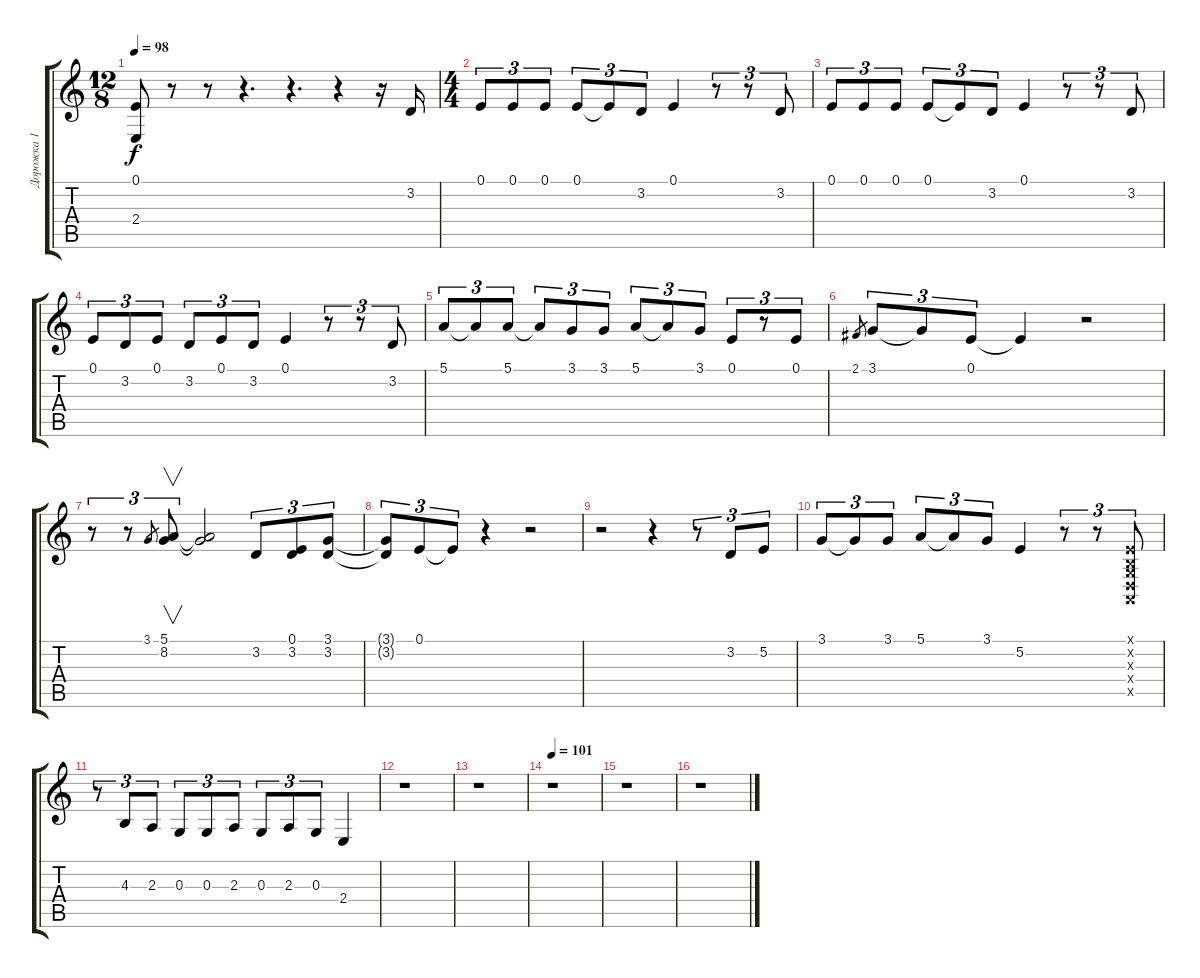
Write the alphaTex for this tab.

\track ("Дорожка 1" "Дорожка 1") {instrument brasssection}
\staff {score tabs}
\tuning (E4 B3 G3 D3 A2 E2) {hide}
\ts (12 8)
\tempo 98
\clef g2
\ks c
(0.1 2.4).8{dy f} r.8 r.8 r.4{d} r.4{d} r.4 r.16 3.2.16 |
\ts (4 4)
0.1.8{tu (3 2)} 0.1.8{tu (3 2)} 0.1.8{tu (3 2)} 0.1.8{tu (3 2)} 0.1{t}.8{tu (3 2)} 3.2.8{tu (3 2)} 0.1.4 r.8{tu (3 2)} r.8{tu (3 2)} 3.2.8{tu (3 2)} |
0.1.8{tu (3 2)} 0.1.8{tu (3 2)} 0.1.8{tu (3 2)} 0.1.8{tu (3 2)} 0.1{t}.8{tu (3 2)} 3.2.8{tu (3 2)} 0.1.4 r.8{tu (3 2)} r.8{tu (3 2)} 3.2.8{tu (3 2)} |
0.1.8{tu (3 2)} 3.2.8{tu (3 2)} 0.1.8{tu (3 2)} 3.2.8{tu (3 2)} 0.1.8{tu (3 2)} 3.2.8{tu (3 2)} 0.1.4 r.8{tu (3 2)} r.8{tu (3 2)} 3.2.8{tu (3 2)} |
5.1.8{tu (3 2)} 5.1{t}.8{tu (3 2)} 5.1.8{tu (3 2)} 5.1{t}.8{tu (3 2)} 3.1.8{tu (3 2)} 3.1.8{tu (3 2)} 5.1.8{tu (3 2)} 5.1{t}.8{tu (3 2)} 3.1.8{tu (3 2)} 0.1.8{tu (3 2)} r.8{tu (3 2)} 0.1.8{tu (3 2)} |
2.1.8{gr} 3.1.8{tu (3 2)} 3.1{t}.8{tu (3 2)} 0.1.8{tu (3 2)} 0.1{t}.4 r.2 |
r.8{tu (3 2)} r.8{tu (3 2)} 3.1.8{gr} (5.1 8.2).8{v tu (3 2)} (5.1{t} 8.2{t}).2 3.2.8{tu (3 2)} (0.1 3.2).8{tu (3 2)} (3.1 3.2).8{tu (3 2)} |
(3.1{t} 3.2{t}).8{tu (3 2)} 0.1.8{tu (3 2)} 0.1{t}.8{tu (3 2)} r.4 r.2 |
r.2 r.4 r.8{tu (3 2)} 3.2.8{tu (3 2)} 5.2.8{tu (3 2)} |
3.1.8{tu (3 2)} 3.1{t}.8{tu (3 2)} 3.1.8{tu (3 2)} 5.1.8{tu (3 2)} 5.1{t}.8{tu (3 2)} 3.1.8{tu (3 2)} 5.2.4 r.8{tu (3 2)} r.8{tu (3 2)} (0.1{x} 0.2{x} 0.3{x} 0.4{x} 0.5{x}).8{tu (3 2) volume 6 instrument overdrivenguitar} |
r.8{tu (3 2)} 4.3.8{tu (3 2) volume 15 instrument brasssection} 2.3.8{tu (3 2)} 0.3.8{tu (3 2)} 0.3.8{tu (3 2)} 2.3.8{tu (3 2)} 0.3.8{tu (3 2)} 2.3.8{tu (3 2)} 0.3.8{tu (3 2)} 2.4.4 |
r.1 |
r.1 |
\tempo 101
r.1 |
r.1 |
r.1
